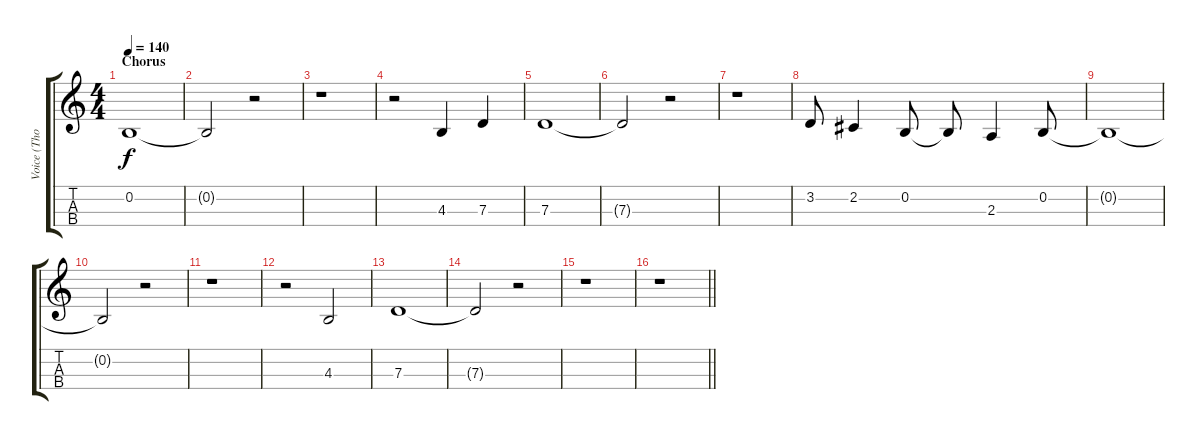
\track ("Voice (Thom Yorke)" "Voice (Tho") {instrument lead1square}
\staff {score tabs}
\tuning (E4 B3 G3 D3) {hide}
\ts (4 4)
\section ("" "Chorus")
\tempo 140
\clef g2
\ks c
0.2{t}.1{dy f} |
0.2{t}.2 r.2 |
r.1 |
r.2 4.3.4 7.3.4 |
7.3.1 |
7.3{t}.2 r.2 |
r.1 |
3.2.8 2.2.4 0.2.8 0.2{t}.8 2.3.4 0.2.8 |
0.2{t}.1 |
0.2{t}.2 r.2 |
r.1 |
r.2 4.3.2 |
7.3.1 |
7.3{t}.2 r.2 |
r.1 |
\barLineRight lightlight
r.1
